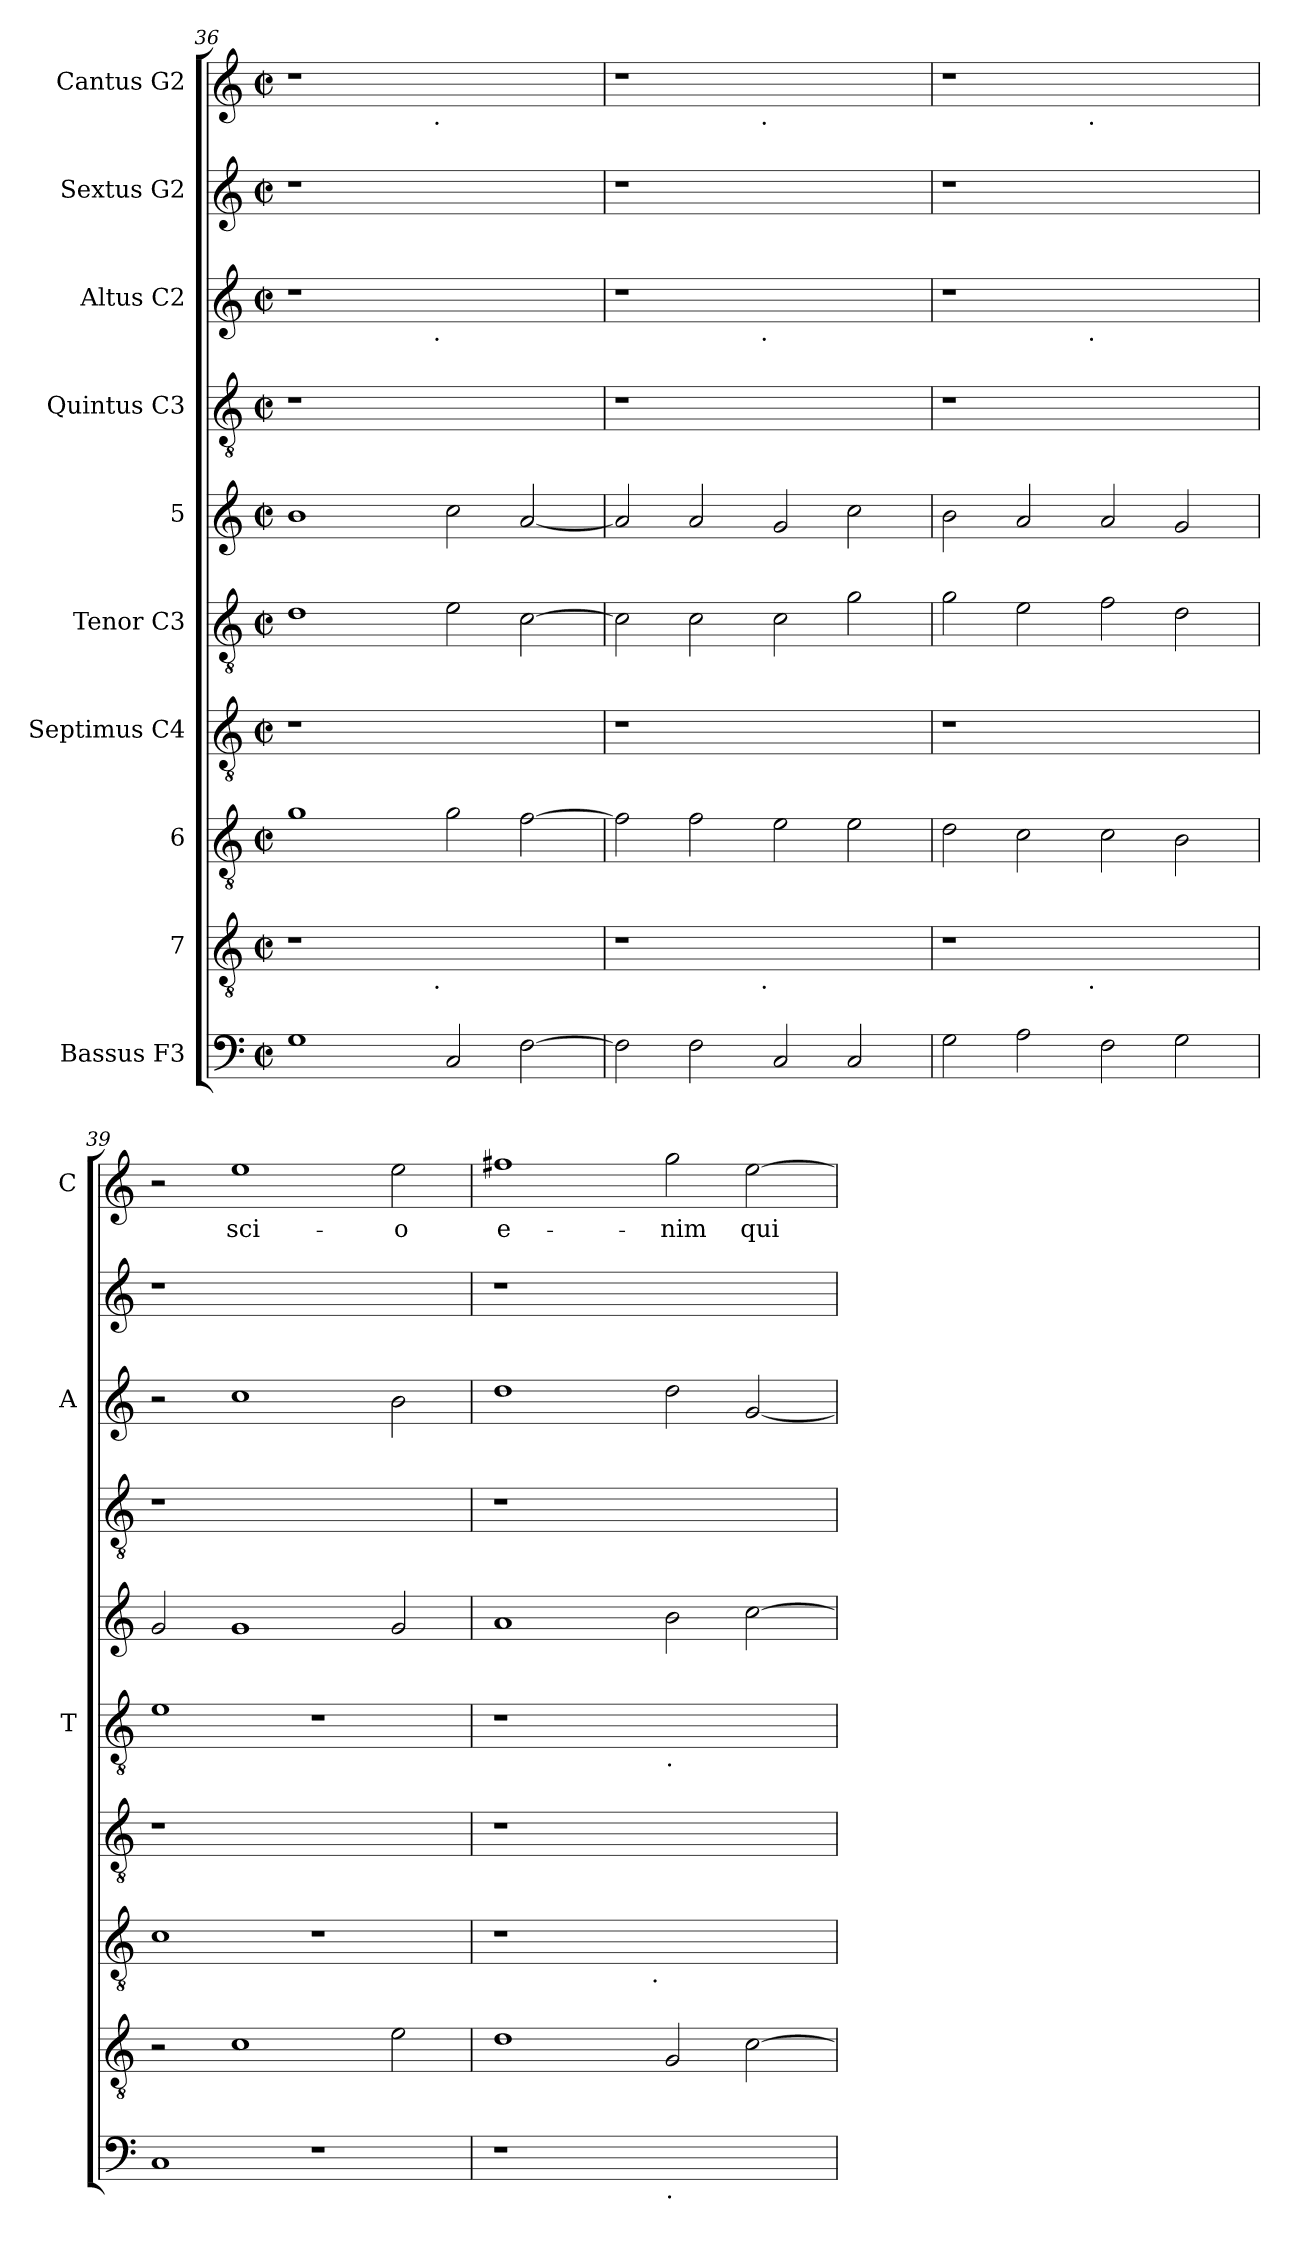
**kern	**kern	**kern	**kern	**kern	**kern	**kern	**kern	**kern	**kern	**text
*part10	*part9	*part8	*part7	*part6	*part5	*part4	*part3	*part2	*part1	*part1
*staff10	*staff9	*staff8	*staff7	*staff6	*staff5	*staff4	*staff3	*staff2	*staff1	*staff1
*I"Bassus F3	*I"7	*I"6	*I"Septimus C4	*I"Tenor C3	*I"5	*I"Quintus C3	*I"Altus C2	*I"Sextus G2	*I"Cantus G2	*
*	*	*	*	*I'T	*	*	*I'A	*	*I'C	*
*clefF4	*clefGv2	*clefGv2	*clefGv2	*clefGv2	*clefG2	*clefGv2	*clefG2	*clefG2	*clefG2	*
*ITrd7c12	*	*	*	*	*	*	*	*	*	*
*k[]	*k[]	*k[]	*k[]	*k[]	*k[]	*k[]	*k[]	*k[]	*k[]	*
*C:	*C:	*C:	*C:	*C:	*C:	*C:	*C:	*C:	*C:	*
*M2/2	*M2/2	*M2/2	*M2/2	*M2/2	*M2/2	*M2/2	*M2/2	*M2/2	*M2/2	*
*met(c|)	*met(c|)	*met(c|)	*met(c|)	*met(c|)	*met(c|)	*met(c|)	*met(c|)	*met(c|)	*met(c|)	*
=36	=36	=36	=36	=36	=36	=36	=36	=36	=36	=36
*	*^	*	*	*	*	*	*^	*	*^	*
1GG	1r	2ryy	1g	1r	1d	1b	1r	1r	2ryy	1r	1r	2ryy	.
.	.	4...ryy	.	.	.	.	.	.	4...ryy	.	.	4...ryy	.
!	!	!	!	!	!	!	!	!	!	!	!	!LO:TX:b:t=.	!
!	!	!	!	!	!	!	!	!	!LO:TX:b:t=.	!	!	!	!
!	!	!LO:TX:b:t=.	!	!	!	!	!	!	!	!	!	!	!
.	.	1ryy	.	.	.	.	.	.	1ryy	.	.	1ryy	.
2CC/	1ryy	.	2g\	1ryy	2e\	2cc\	1ryy	1ryy	.	1ryy	1ryy	.	.
[>2FF\	.	.	[>2f\	.	[>2c\	[<2a/	.	.	.	.	.	.	.
.	.	32ryy	.	.	.	.	.	.	32ryy	.	.	32ryy	.
=37	=37	=37	=37	=37	=37	=37	=37	=37	=37	=37	=37	=37	=37
2FF\]	1r	2ryy	2f\]	1r	2c\]	2a/]	1r	1r	2ryy	1r	1r	2ryy	.
2FF\	.	4...ryy	2f\	.	2c\	2a/	.	.	4...ryy	.	.	4...ryy	.
!	!	!	!	!	!	!	!	!	!	!	!	!LO:TX:b:t=.	!
!	!	!	!	!	!	!	!	!	!LO:TX:b:t=.	!	!	!	!
!	!	!LO:TX:b:t=.	!	!	!	!	!	!	!	!	!	!	!
.	.	1ryy	.	.	.	.	.	.	1ryy	.	.	1ryy	.
2CC/	1ryy	.	2e\	1ryy	2c\	2g/	1ryy	1ryy	.	1ryy	1ryy	.	.
2CC/	.	.	2e\	.	2g\	2cc\	.	.	.	.	.	.	.
.	.	32ryy	.	.	.	.	.	.	32ryy	.	.	32ryy	.
!!LO:PB:g=z	!!
=38	=38	=38	=38	=38	=38	=38	=38	=38	=38	=38	=38	=38	=38
2GG\	1r	2ryy	2d\	1r	2g\	2b\	1r	1r	2ryy	1r	1r	2ryy	.
2AA\	.	4...ryy	2c\	.	2e\	2a/	.	.	4...ryy	.	.	4...ryy	.
!	!	!	!	!	!	!	!	!	!	!	!	!LO:TX:b:t=.	!
!	!	!	!	!	!	!	!	!	!LO:TX:b:t=.	!	!	!	!
!	!	!LO:TX:b:t=.	!	!	!	!	!	!	!	!	!	!	!
.	.	1ryy	.	.	.	.	.	.	1ryy	.	.	1ryy	.
2FF\	1ryy	.	2c\	1ryy	2f\	2a/	1ryy	1ryy	.	1ryy	1ryy	.	.
2GG\	.	.	2B\	.	2d\	2g/	.	.	.	.	.	.	.
.	.	32ryy	.	.	.	.	.	.	32ryy	.	.	32ryy	.
*	*v	*v	*	*	*	*	*	*v	*v	*	*v	*v	*
=39	=39	=39	=39	=39	=39	=39	=39	=39	=39	=39
1CC	2r	1c	1r	1e	2g/	1r	2r	1r	2r	.
!	!	!	!	!	!	!	!	!	!	!LO:LY:b
.	1c	.	.	.	1g	.	1cc	.	1ee	sci-
1r	.	1r	1ryy	1r	.	1ryy	.	1ryy	.	.
!	!	!	!	!	!	!	!	!	!	!LO:LY:b
.	2e\	.	.	.	2g/	.	2b\	.	2ee\	-o
=40	=40	=40	=40	=40	=40	=40	=40	=40	=40	=40
!	!	!	!	!	!	!	!	!	!	!LO:LY:b
*	*	*^	*	*	*	*	*	*	*	*
1r	1d	1r	2ryy	1r	1r	1a	1r	1dd	1r	1ff#X	e-
.	.	.	4...ryy	.	.	.	.	.	.	.	.
!	!	!	!LO:TX:b:t=.	!	!	!	!	!	!	!	!
.	.	.	1ryy	.	.	.	.	.	.	.	.
!	!	!	!	!	!LO:TX:b:t=.	!	!	!	!	!	!
!LO:TX:b:t=.	!	!	!	!	!	!	!	!	!	!	!
!	!	!	!	!	!	!	!	!	!	!	!LO:LY:b
1ryy	2G/	1ryy	.	1ryy	1ryy	2b\	1ryy	2dd\	1ryy	2gg\	-nim
!	!	!	!	!	!	!	!	!	!	!	!LO:LY:b
.	[>2c\	.	.	.	.	[>2cc\	.	[<2g/	.	[>2ee\	qui-
.	.	.	32ryy	.	.	.	.	.	.	.	.
*	*	*v	*v	*	*	*	*	*	*	*	*
=	=	=	=	=	=	=	=	=	=	=
*-	*-	*-	*-	*-	*-	*-	*-	*-	*-	*-
